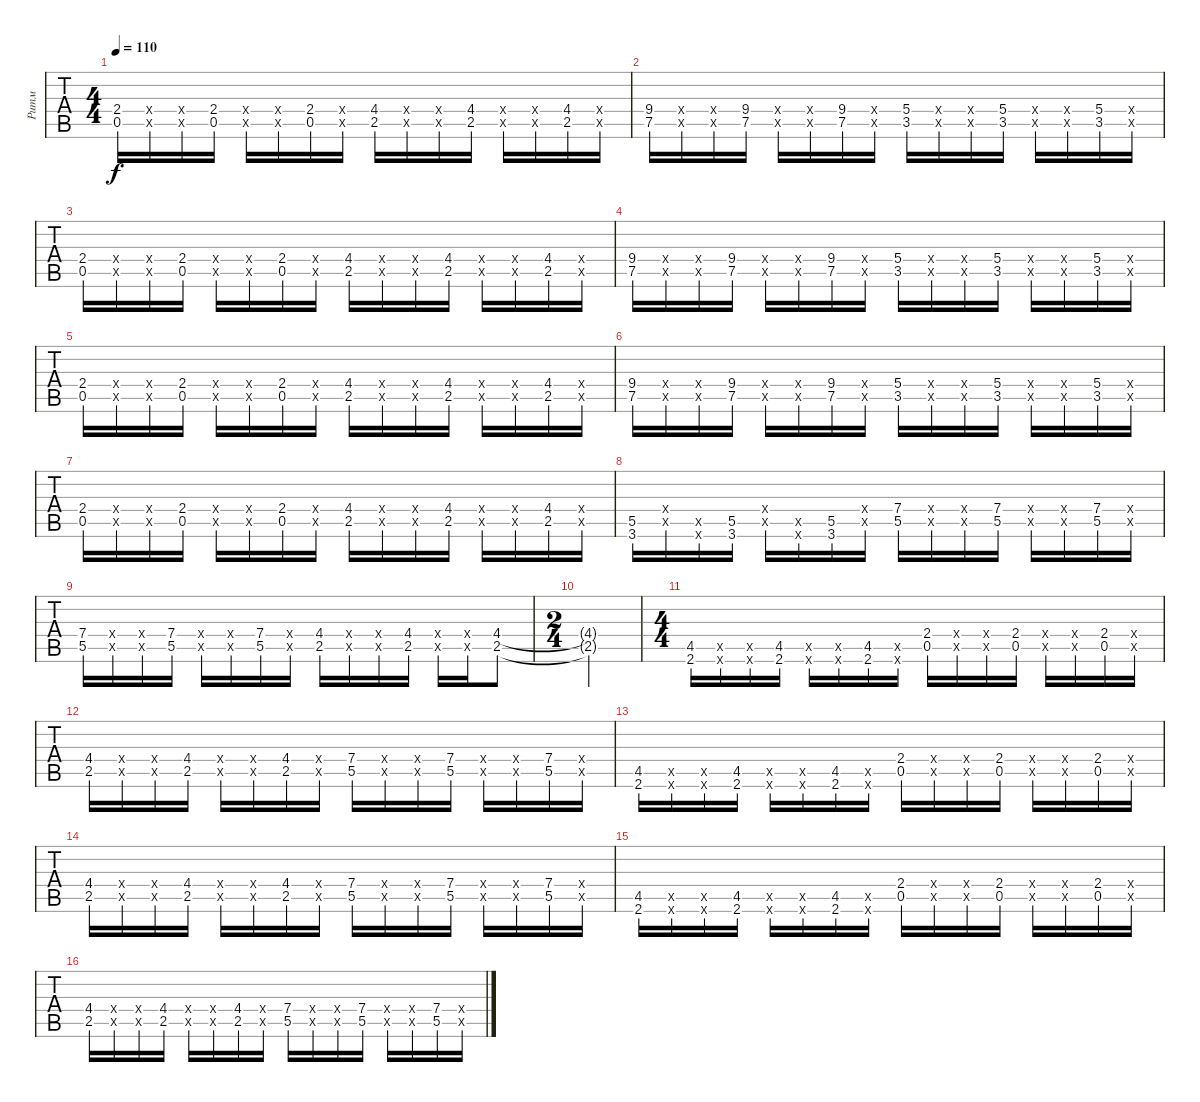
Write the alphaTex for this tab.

\track ("Ритм" "Ритм") {instrument distortionguitar}
\staff {tabs}
\tuning (E4 B3 G3 D3 A2 E2) {hide}
\ts (4 4)
\tempo 110
\clef g2
\ks c
(2.4 0.5).16{dy f} (0.4{x} 0.5{x}).16 (2.4{x} 0.5{x}).16 (2.4 0.5).16 (0.4{x} 0.5{x}).16 (2.4{x} 0.5{x}).16 (2.4 0.5).16 (0.4{x} 0.5{x}).16 (4.4 2.5).16 (0.4{x} 0.5{x}).16 (4.4{x} 2.5{x}).16 (4.4 2.5).16 (0.4{x} 0.5{x}).16 (4.4{x} 2.5{x}).16 (4.4 2.5).16 (0.4{x} 0.5{x}).16 |
(9.4 7.5).16 (0.4{x} 0.5{x}).16 (9.4{x} 7.5{x}).16 (9.4 7.5).16 (0.4{x} 0.5{x}).16 (9.4{x} 7.5{x}).16 (9.4 7.5).16 (0.4{x} 0.5{x}).16 (5.4 3.5).16 (0.4{x} 0.5{x}).16 (5.4{x} 3.5{x}).16 (5.4 3.5).16 (0.4{x} 0.5{x}).16 (5.4{x} 3.5{x}).16 (5.4 3.5).16 (0.4{x} 0.5{x}).16 |
(2.4 0.5).16 (0.4{x} 0.5{x}).16 (2.4{x} 0.5{x}).16 (2.4 0.5).16 (0.4{x} 0.5{x}).16 (2.4{x} 0.5{x}).16 (2.4 0.5).16 (0.4{x} 0.5{x}).16 (4.4 2.5).16 (0.4{x} 0.5{x}).16 (4.4{x} 2.5{x}).16 (4.4 2.5).16 (0.4{x} 0.5{x}).16 (4.4{x} 2.5{x}).16 (4.4 2.5).16 (0.4{x} 0.5{x}).16 |
(9.4 7.5).16 (0.4{x} 0.5{x}).16 (9.4{x} 7.5{x}).16 (9.4 7.5).16 (0.4{x} 0.5{x}).16 (9.4{x} 7.5{x}).16 (9.4 7.5).16 (0.4{x} 0.5{x}).16 (5.4 3.5).16 (0.4{x} 0.5{x}).16 (5.4{x} 3.5{x}).16 (5.4 3.5).16 (0.4{x} 0.5{x}).16 (5.4{x} 3.5{x}).16 (5.4 3.5).16 (0.4{x} 0.5{x}).16 |
(2.4 0.5).16 (0.4{x} 0.5{x}).16 (2.4{x} 0.5{x}).16 (2.4 0.5).16 (0.4{x} 0.5{x}).16 (2.4{x} 0.5{x}).16 (2.4 0.5).16 (0.4{x} 0.5{x}).16 (4.4 2.5).16 (0.4{x} 0.5{x}).16 (4.4{x} 2.5{x}).16 (4.4 2.5).16 (0.4{x} 0.5{x}).16 (4.4{x} 2.5{x}).16 (4.4 2.5).16 (0.4{x} 0.5{x}).16 |
(9.4 7.5).16 (0.4{x} 0.5{x}).16 (9.4{x} 7.5{x}).16 (9.4 7.5).16 (0.4{x} 0.5{x}).16 (9.4{x} 7.5{x}).16 (9.4 7.5).16 (0.4{x} 0.5{x}).16 (5.4 3.5).16 (0.4{x} 0.5{x}).16 (5.4{x} 3.5{x}).16 (5.4 3.5).16 (0.4{x} 0.5{x}).16 (5.4{x} 3.5{x}).16 (5.4 3.5).16 (0.4{x} 0.5{x}).16 |
(2.4 0.5).16 (0.4{x} 0.5{x}).16 (2.4{x} 0.5{x}).16 (2.4 0.5).16 (0.4{x} 0.5{x}).16 (2.4{x} 0.5{x}).16 (2.4 0.5).16 (0.4{x} 0.5{x}).16 (4.4 2.5).16 (0.4{x} 0.5{x}).16 (4.4{x} 2.5{x}).16 (4.4 2.5).16 (0.4{x} 0.5{x}).16 (4.4{x} 2.5{x}).16 (4.4 2.5).16 (0.4{x} 0.5{x}).16 |
(5.5 3.6).16 (0.4{x} 0.5{x}).16 (5.5{x} 3.6{x}).16 (5.5 3.6).16 (0.4{x} 0.5{x}).16 (5.5{x} 3.6{x}).16 (5.5 3.6).16 (0.4{x} 0.5{x}).16 (7.4 5.5).16 (0.4{x} 0.5{x}).16 (7.4{x} 5.5{x}).16 (7.4 5.5).16 (0.4{x} 0.5{x}).16 (7.4{x} 5.5{x}).16 (7.4 5.5).16 (0.4{x} 0.5{x}).16 |
(7.4 5.5).16 (0.4{x} 0.5{x}).16 (7.4{x} 5.5{x}).16 (7.4 5.5).16 (0.4{x} 0.5{x}).16 (7.4{x} 5.5{x}).16 (7.4 5.5).16 (0.4{x} 0.5{x}).16 (4.4 2.5).16 (0.4{x} 0.5{x}).16 (4.4{x} 2.5{x}).16 (4.4 2.5).16 (0.4{x} 0.5{x}).16 (4.4{x} 2.5{x}).16 (4.4 2.5).8 |
\ts (2 4)
(4.4{t} 2.5{t}).2 |
\ts (4 4)
(4.5 2.6).16 (0.5{x} 0.6{x}).16 (4.5{x} 2.6{x}).16 (4.5 2.6).16 (0.5{x} 0.6{x}).16 (4.5{x} 2.6{x}).16 (4.5 2.6).16 (0.5{x} 0.6{x}).16 (2.4 0.5).16 (0.4{x} 0.5{x}).16 (2.4{x} 0.5{x}).16 (2.4 0.5).16 (0.4{x} 0.5{x}).16 (0.4{x} 0.5{x}).16 (2.4 0.5).16 (0.4{x} 0.5{x}).16 |
(4.4 2.5).16 (0.4{x} 0.5{x}).16 (4.4{x} 2.5{x}).16 (4.4 2.5).16 (0.4{x} 0.5{x}).16 (4.4{x} 2.5{x}).16 (4.4 2.5).16 (0.4{x} 0.5{x}).16 (7.4 5.5).16 (0.4{x} 0.5{x}).16 (7.4{x} 5.5{x}).16 (7.4 5.5).16 (0.4{x} 0.5{x}).16 (7.4{x} 5.5{x}).16 (7.4 5.5).16 (0.4{x} 0.5{x}).16 |
(4.5 2.6).16 (0.5{x} 0.6{x}).16 (4.5{x} 2.6{x}).16 (4.5 2.6).16 (0.5{x} 0.6{x}).16 (4.5{x} 2.6{x}).16 (4.5 2.6).16 (0.5{x} 0.6{x}).16 (2.4 0.5).16 (0.4{x} 0.5{x}).16 (2.4{x} 0.5{x}).16 (2.4 0.5).16 (0.4{x} 0.5{x}).16 (2.4{x} 0.5{x}).16 (2.4 0.5).16 (0.4{x} 0.5{x}).16 |
(4.4 2.5).16 (0.4{x} 0.5{x}).16 (4.4{x} 2.5{x}).16 (4.4 2.5).16 (0.4{x} 0.5{x}).16 (4.4{x} 2.5{x}).16 (4.4 2.5).16 (0.4{x} 0.5{x}).16 (7.4 5.5).16 (0.4{x} 0.5{x}).16 (7.4{x} 5.5{x}).16 (7.4 5.5).16 (0.4{x} 0.5{x}).16 (7.4{x} 5.5{x}).16 (7.4 5.5).16 (0.4{x} 0.5{x}).16 |
(4.5 2.6).16 (0.5{x} 0.6{x}).16 (4.5{x} 2.6{x}).16 (4.5 2.6).16 (0.5{x} 0.6{x}).16 (4.5{x} 2.6{x}).16 (4.5 2.6).16 (0.5{x} 0.6{x}).16 (2.4 0.5).16 (0.4{x} 0.5{x}).16 (2.4{x} 0.5{x}).16 (2.4 0.5).16 (0.4{x} 0.5{x}).16 (2.4{x} 0.5{x}).16 (2.4 0.5).16 (0.4{x} 0.5{x}).16 |
(4.4 2.5).16 (0.4{x} 0.5{x}).16 (4.4{x} 2.5{x}).16 (4.4 2.5).16 (0.4{x} 0.5{x}).16 (4.4{x} 2.5{x}).16 (4.4 2.5).16 (0.4{x} 0.5{x}).16 (7.4 5.5).16 (0.4{x} 0.5{x}).16 (7.4{x} 5.5{x}).16 (7.4 5.5).16 (0.4{x} 0.5{x}).16 (7.4{x} 5.5{x}).16 (7.4 5.5).16 (0.4{x} 0.5{x}).16
